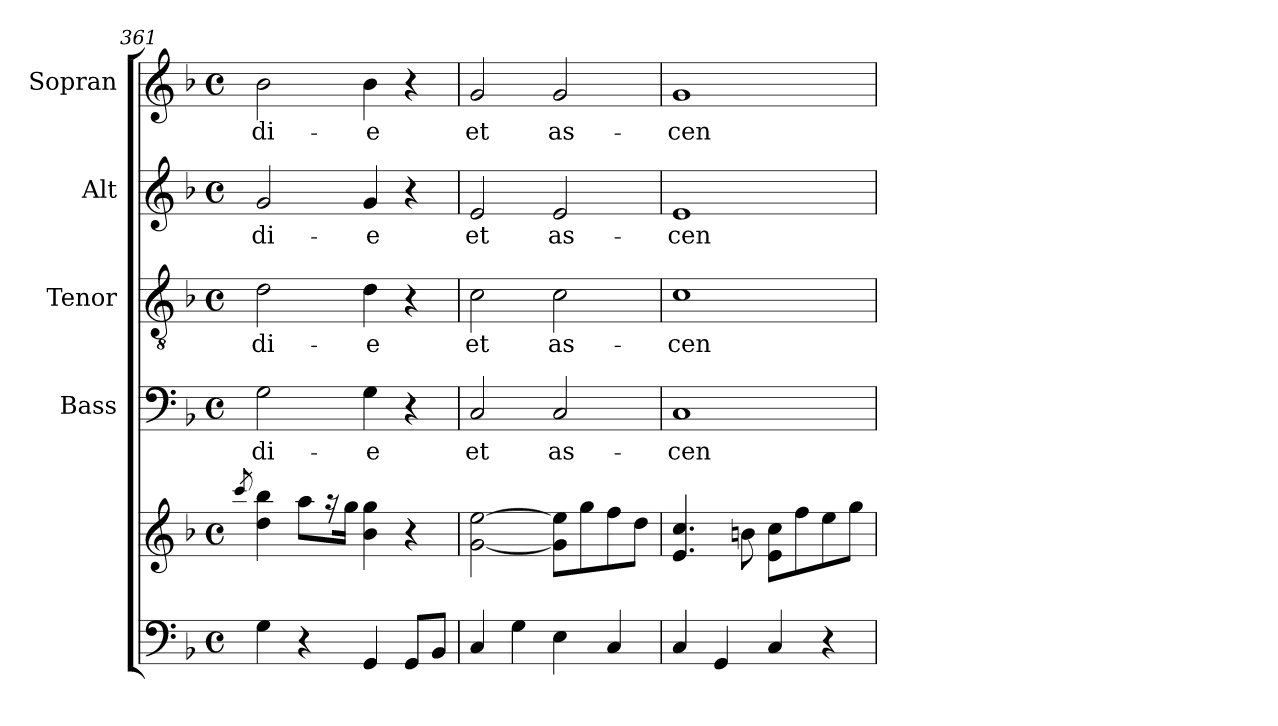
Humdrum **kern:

**kern	**kern	**kern	**text	**kern	**text	**kern	**text	**kern	**text
*part5	*part5	*part4	*part4	*part3	*part3	*part2	*part2	*part1	*part1
*staff6	*staff5	*staff4	*staff4	*staff3	*staff3	*staff2	*staff2	*staff1	*staff1
*	*	*I"Bass	*	*I"Tenor	*	*I"Alt	*	*I"Sopran	*
*	*	*I'B.	*	*I'T.	*	*I'A.	*	*I'S.	*
*clefF4	*clefG2	*clefF4	*	*clefGv2	*	*clefG2	*	*clefG2	*
*k[b-]	*k[b-]	*k[b-]	*	*k[b-]	*	*k[b-]	*	*k[b-]	*
*F:	*F:	*F:	*	*F:	*	*F:	*	*F:	*
*M4/4	*M4/4	*M4/4	*	*M4/4	*	*M4/4	*	*M4/4	*
*met(c)	*met(c)	*met(c)	*	*met(c)	*	*met(c)	*	*met(c)	*
=361	=361	=361	=361	=361	=361	=361	=361	=361	=361
.	8qccc/	.	.	.	.	.	.	.	.
!	!	!	!LO:LY:b	!	!LO:LY:b	!	!LO:LY:b	!	!LO:LY:b
4G\	4dd\ 4bb-\	2G\	di-	2d\	di-	2g/	di-	2b-\	di-
4r	8aa\L	.	.	.	.	.	.	.	.
.	16r	.	.	.	.	.	.	.	.
.	16gg\Jk	.	.	.	.	.	.	.	.
!	!	!	!LO:LY:b	!	!LO:LY:b	!	!LO:LY:b	!	!LO:LY:b
4GG/	4b-\ 4gg\	4G\	-e	4d\	-e	4g/	-e	4b-\	-e
8GG/L	4r	4r	.	4r	.	4r	.	4r	.
8BB-/J	.	.	.	.	.	.	.	.	.
=362	=362	=362	=362	=362	=362	=362	=362	=362	=362
!	!	!	!LO:LY:b	!	!LO:LY:b	!	!LO:LY:b	!	!LO:LY:b
4C/	[2g\ [2ee\	2C/	et	2c\	et	2e/	et	2g/	et
4G\	.	.	.	.	.	.	.	.	.
!	!	!	!LO:LY:b	!	!LO:LY:b	!	!LO:LY:b	!	!LO:LY:b
4E\	8g\] 8ee\]L	2C/	as-	2c\	as-	2e/	as-	2g/	as-
.	8gg\	.	.	.	.	.	.	.	.
4C/	8ff\	.	.	.	.	.	.	.	.
.	8dd\J	.	.	.	.	.	.	.	.
=363	=363	=363	=363	=363	=363	=363	=363	=363	=363
!	!	!	!LO:LY:b	!	!LO:LY:b	!	!LO:LY:b	!	!LO:LY:b
4C/	4.e/ 4.cc/	1C	-cen-	1c	-cen-	1e	-cen-	1g	-cen-
4GG/	.	.	.	.	.	.	.	.	.
.	8bn\	.	.	.	.	.	.	.	.
4C/	8e\ 8cc\L	.	.	.	.	.	.	.	.
.	8ff\	.	.	.	.	.	.	.	.
4r	8ee\	.	.	.	.	.	.	.	.
.	8gg\J	.	.	.	.	.	.	.	.
=	=	=	=	=	=	=	=	=	=
*-	*-	*-	*-	*-	*-	*-	*-	*-	*-
